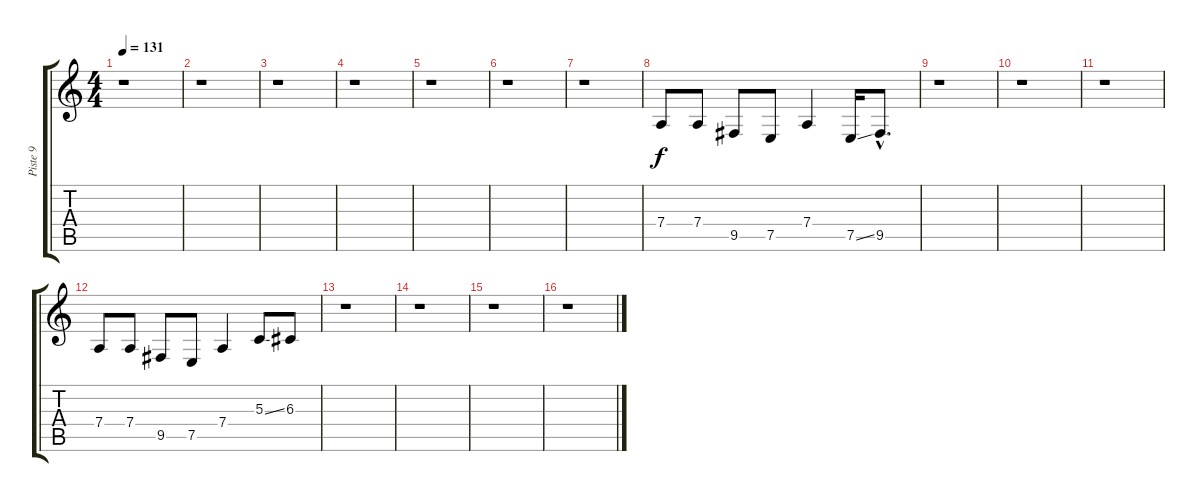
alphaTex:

\track ("Piste 9" "Piste 9") {instrument acousticgrandpiano}
\staff {score tabs}
\tuning (E4 B3 G3 D3 A2 E2) {hide}
\ts (4 4)
\tempo 131
\clef g2
\ks c
r.1{dy f} |
r.1 |
r.1 |
r.1 |
r.1 |
r.1 |
r.1 |
7.4.8 7.4.8 9.5.8 7.5.8 7.4.4 7.5{ss}.16 9.5{hac}.8{d} |
r.1 |
r.1 |
r.1 |
7.4.8 7.4.8 9.5.8 7.5.8 7.4.4 5.3{ss}.8 6.3.8 |
r.1 |
r.1 |
r.1 |
r.1
